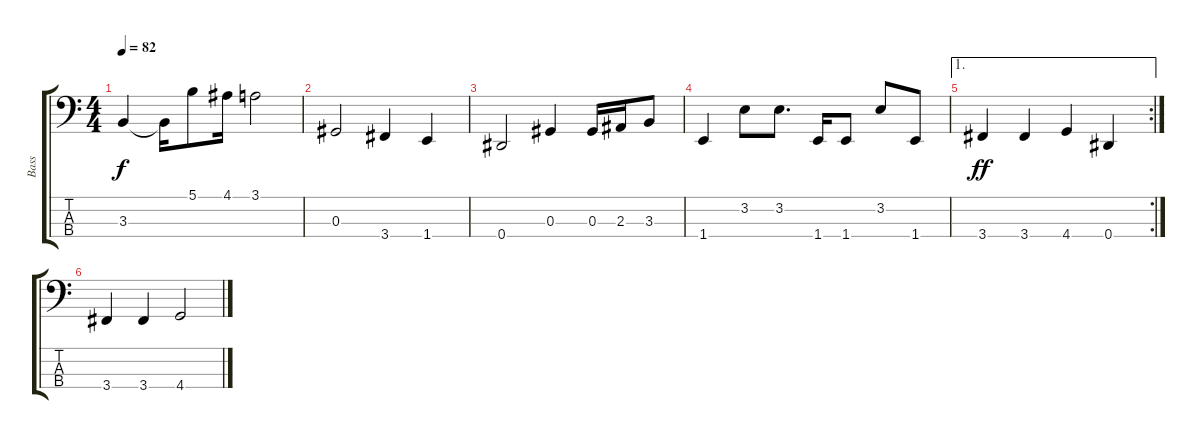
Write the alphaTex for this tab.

\track ("Bass" "Bass") {instrument electricbassfinger}
\staff {score tabs}
\tuning (Gb2 Db2 Ab1 Eb1) {hide}
\ts (4 4)
\tempo 82
\clef f4
\ks c
3.3.4{dy f} 3.3{t}.16 5.1.8 4.1.16 3.1.2 |
0.3.2 3.4.4 1.4.4 |
0.4.2 0.3.4 0.3.16 2.3.16 3.3.8 |
1.4.4 3.2.8 3.2.8{d} 1.4.16 1.4.8 3.2.8 1.4.8 |
\ae 1
\rc 2
3.4.4{dy ff} 3.4.4 4.4.4 0.4.4 |
3.4.4 3.4.4 4.4.2
